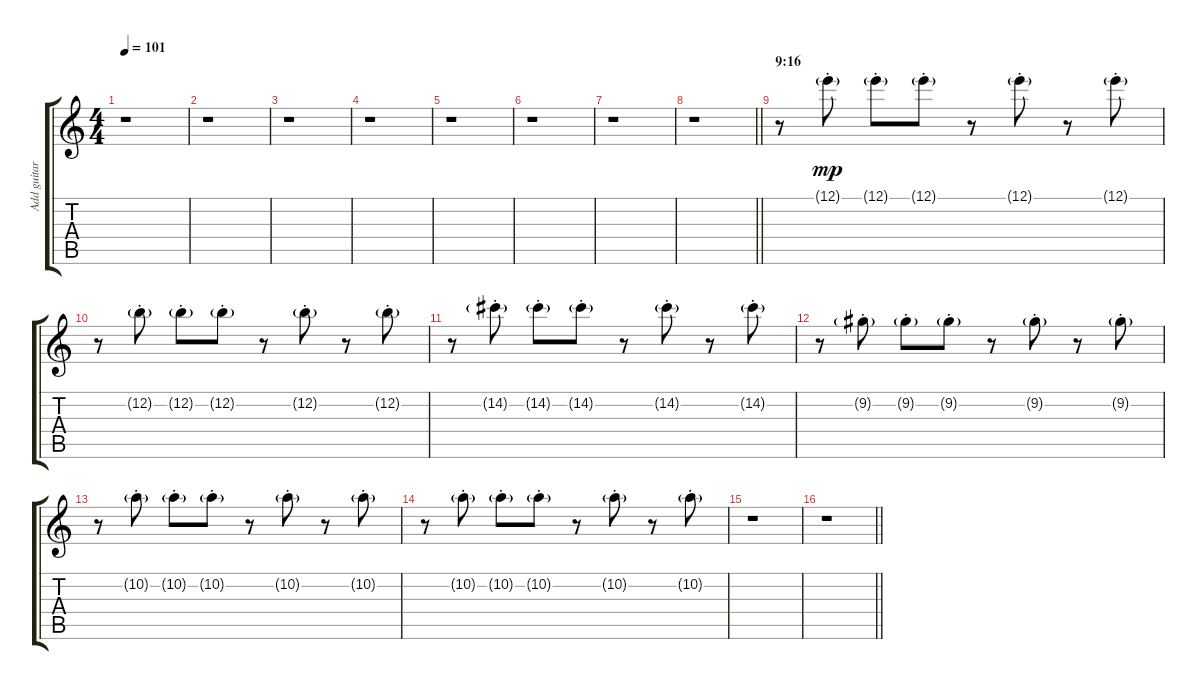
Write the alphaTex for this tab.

\track ("Add guitar 2" "Add guitar") {instrument distortionguitar}
\staff {score tabs}
\tuning (E4 B3 G3 D3 A2 E2) {hide}
\ts (4 4)
\tempo 101
\clef g2
\ks c
r.1{dy f} |
r.1 |
r.1 |
r.1 |
r.1 |
r.1 |
r.1 |
\barLineRight lightlight
r.1 |
\section ("" "9:16")
r.8{volume 10 balance 8 instrument recorder} 12.1{g st}.8{dy mp} 12.1{g st}.8 12.1{g st}.8 r.8 12.1{g st}.8 r.8 12.1{g st}.8 |
r.8 12.2{g st}.8 12.2{g st}.8 12.2{g st}.8 r.8 12.2{g st}.8 r.8 12.2{g st}.8 |
r.8 14.2{g st}.8 14.2{g st}.8 14.2{g st}.8 r.8 14.2{g st}.8 r.8 14.2{g st}.8 |
r.8 9.2{g st}.8 9.2{g st}.8 9.2{g st}.8 r.8 9.2{g st}.8 r.8 9.2{g st}.8 |
r.8 10.2{g st}.8 10.2{g st}.8 10.2{g st}.8 r.8 10.2{g st}.8 r.8 10.2{g st}.8 |
r.8 10.2{g st}.8 10.2{g st}.8 10.2{g st}.8 r.8 10.2{g st}.8 r.8 10.2{g st}.8 |
r.1 |
\barLineRight lightlight
r.1
